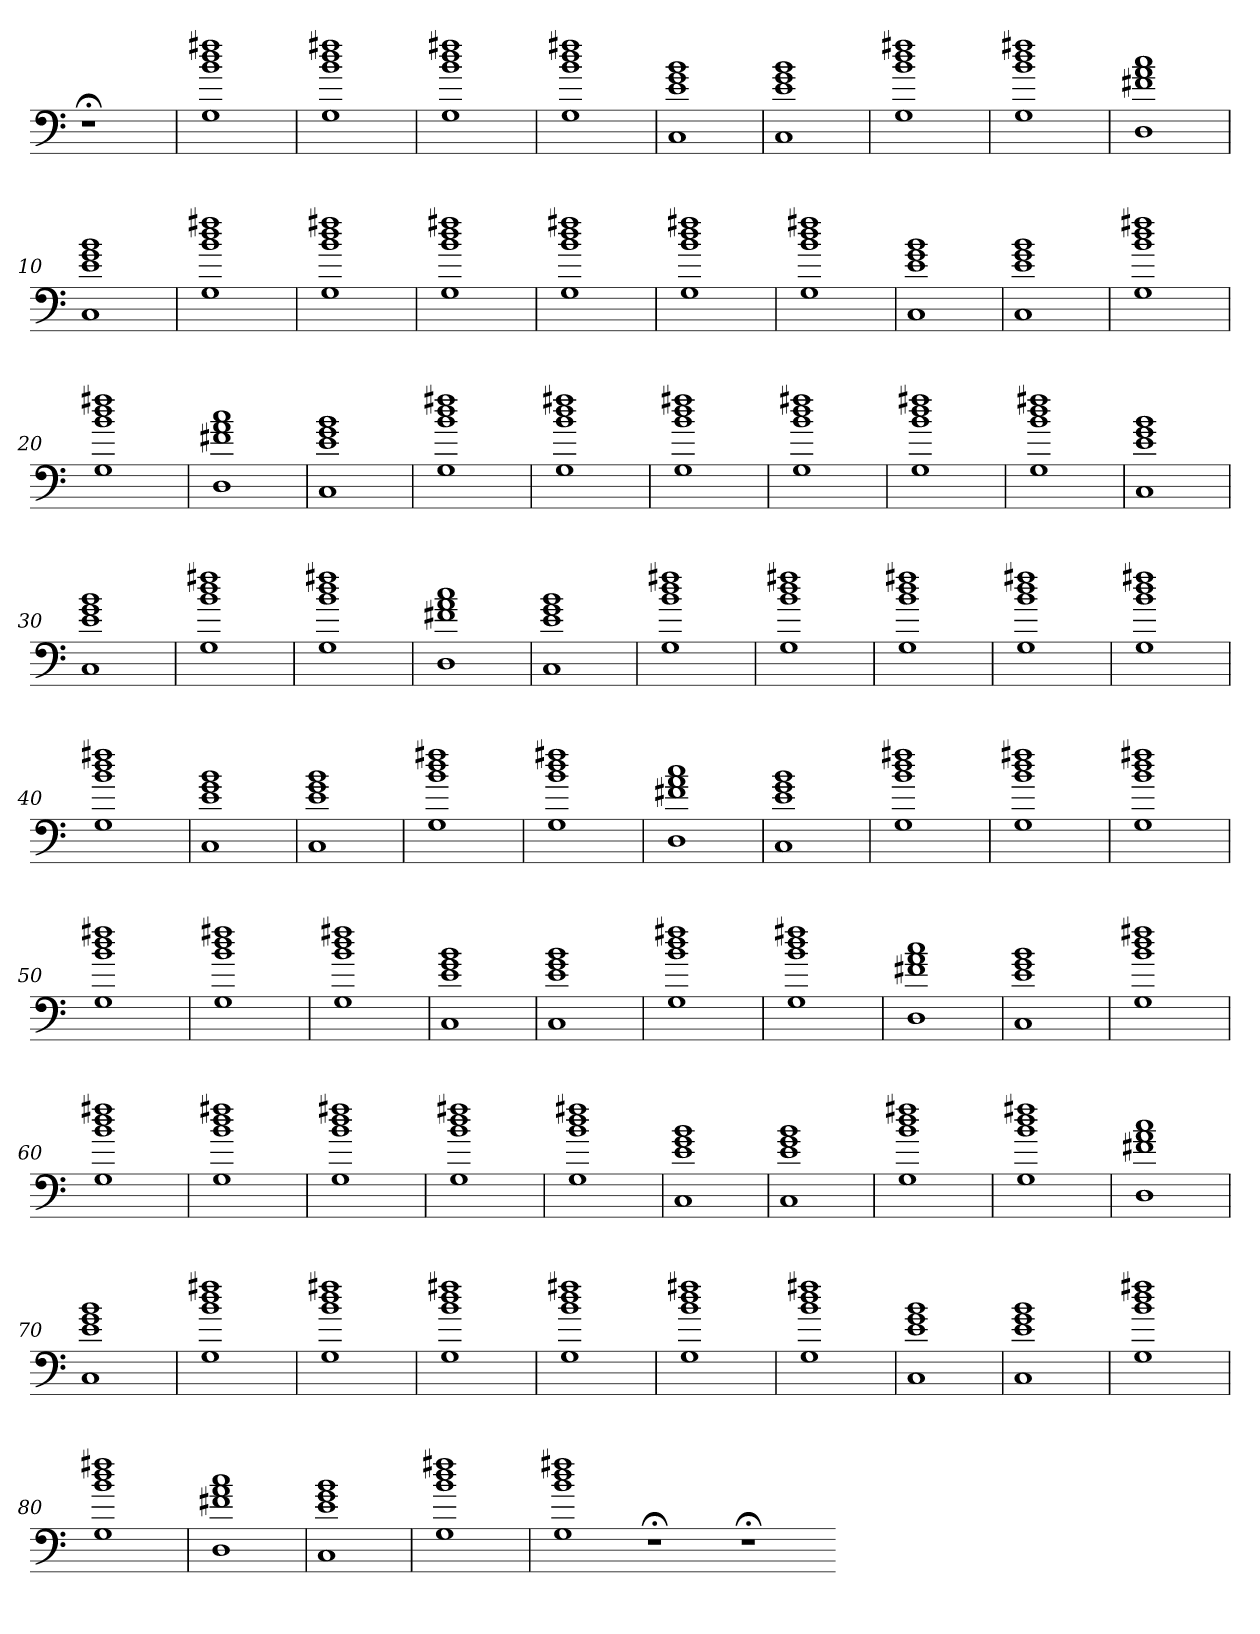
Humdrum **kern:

**kern
*part1
*staff1
=
1r;<
=1
1G 1b 1dd 1ff#X
=2
1G 1b 1dd 1ff#X
=3
1G 1b 1dd 1ff#X
=4
1G 1b 1dd 1ff#X
=5
1C 1e 1g 1b
=6
1C 1e 1g 1b
=7
1G 1b 1dd 1ff#X
=8
1G 1b 1dd 1ff#X
=9
1D 1f#X 1a 1cc
=10
1C 1e 1g 1b
=11
1G 1b 1dd 1ff#X
=12
1G 1b 1dd 1ff#X
=13
1G 1b 1dd 1ff#X
=14
1G 1b 1dd 1ff#X
=15
1G 1b 1dd 1ff#X
=16
1G 1b 1dd 1ff#X
=17
1C 1e 1g 1b
=18
1C 1e 1g 1b
=19
1G 1b 1dd 1ff#X
=20
1G 1b 1dd 1ff#X
=21
1D 1f#X 1a 1cc
=22
1C 1e 1g 1b
=23
1G 1b 1dd 1ff#X
=24
1G 1b 1dd 1ff#X
=25
1G 1b 1dd 1ff#X
=26
1G 1b 1dd 1ff#X
=27
1G 1b 1dd 1ff#X
=28
1G 1b 1dd 1ff#X
=29
1C 1e 1g 1b
=30
1C 1e 1g 1b
=31
1G 1b 1dd 1ff#X
=32
1G 1b 1dd 1ff#X
=33
1D 1f#X 1a 1cc
=34
1C 1e 1g 1b
=35
1G 1b 1dd 1ff#X
=36
1G 1b 1dd 1ff#X
=37
1G 1b 1dd 1ff#X
=38
1G 1b 1dd 1ff#X
=39
1G 1b 1dd 1ff#X
=40
1G 1b 1dd 1ff#X
=41
1C 1e 1g 1b
=42
1C 1e 1g 1b
=43
1G 1b 1dd 1ff#X
=44
1G 1b 1dd 1ff#X
=45
1D 1f#X 1a 1cc
=46
1C 1e 1g 1b
=47
1G 1b 1dd 1ff#X
=48
1G 1b 1dd 1ff#X
=49
1G 1b 1dd 1ff#X
=50
1G 1b 1dd 1ff#X
=51
1G 1b 1dd 1ff#X
=52
1G 1b 1dd 1ff#X
=53
1C 1e 1g 1b
=54
1C 1e 1g 1b
=55
1G 1b 1dd 1ff#X
=56
1G 1b 1dd 1ff#X
=57
1D 1f#X 1a 1cc
=58
1C 1e 1g 1b
=59
1G 1b 1dd 1ff#X
=60
1G 1b 1dd 1ff#X
=61
1G 1b 1dd 1ff#X
=62
1G 1b 1dd 1ff#X
=63
1G 1b 1dd 1ff#X
=64
1G 1b 1dd 1ff#X
=65
1C 1e 1g 1b
=66
1C 1e 1g 1b
=67
1G 1b 1dd 1ff#X
=68
1G 1b 1dd 1ff#X
=69
1D 1f#X 1a 1cc
=70
1C 1e 1g 1b
=71
1G 1b 1dd 1ff#X
=72
1G 1b 1dd 1ff#X
=73
1G 1b 1dd 1ff#X
=74
1G 1b 1dd 1ff#X
=75
1G 1b 1dd 1ff#X
=76
1G 1b 1dd 1ff#X
=77
1C 1e 1g 1b
=78
1C 1e 1g 1b
=79
1G 1b 1dd 1ff#X
=80
1G 1b 1dd 1ff#X
=81
1D 1f#X 1a 1cc
=82
1C 1e 1g 1b
=83
1G 1b 1dd 1ff#X
=84
1G 1b 1dd 1ff#X
1r;<
1r;<
=-
*-
